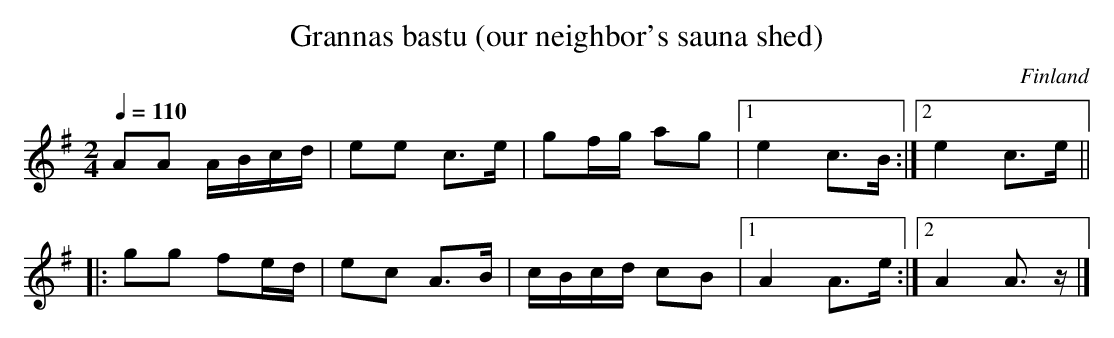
X:1
T:Grannas bastu (our neighbor's sauna shed)
L:1/16
M:2/4
O:Finland
Q:1/4=110
K:G major
A2A2 ABcd|e2e2 c3e|g2fg a2g2|1 e4 c3B:|2 e4 c3e||
|:g2g2 f2ed|e2c2 A3B|cBcd c2B2|1 A4A3e:|2 A4A3 z|]
